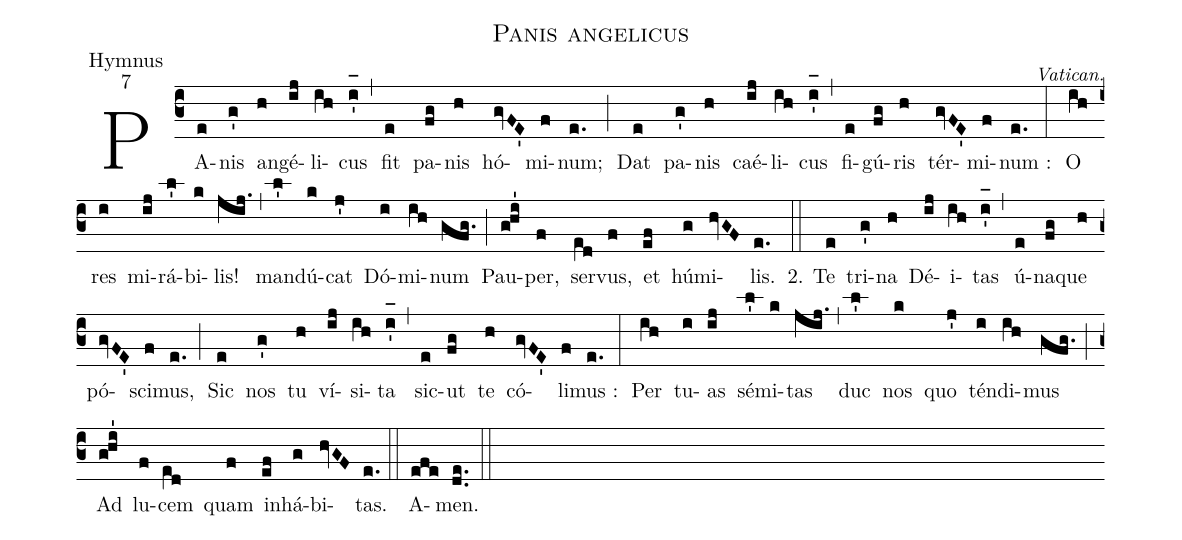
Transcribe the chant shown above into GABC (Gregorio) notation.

name:Panis angelicus;
office-part:Hymnus;
mode:7;
commentary:Vatican.;
%%
(c3) PA(e)nis(g') an(h)gé(ij)li(ih)cus(i'_[oh:h]) (,)
fit(e) pa(fg)nis(h) hó(gvFE')mi(f)num;(e.) (;)
Dat(e) pa(g')nis(h) caé(ij)li(ih)cus(i'_[oh:h]) (,)
fi(e)gú(fg)ris(h) tér(gvFE')mi(f)num :(e.) (:)
O(ih) res(i) mi(ij)rá(l')bi(k)lis!(jij.) (,)
man(l')dú(k)cat(j') Dó(i)mi(ih)num(gfg.) (;)
Pau(g!hi')per,(f) ser(e[ll:1]d)vus,(f) et(ef) hú(g)mi(hvGF)lis.(e.) (::)

2. Te(e) tri(g')na(h) Dé(ij)i(ih)tas(i'_[oh:h]) (,)
ú(e)na(fg)que(h) pó(gvFE')sci(f)mus,(e.) (;)
Sic(e) nos(g') tu(h) ví(ij)si(ih)ta(i'_[oh:h]) (,)
sic(e)ut(fg) te(h) có(gvFE')li(f)mus :(e.) (:)
Per(ih) tu(i)as(ij) sé(l')mi(k)tas(jij.) (,)
duc(l') nos(k) quo(j') tén(i)di(ih)mus(gfg.) (;)
Ad(g!hi') lu(f)cem(e[ll:1]d) quam(f) in(ef)há(g)bi(hvGF)tas.(e.) (::)

A(efe)men.(de..) (::)
